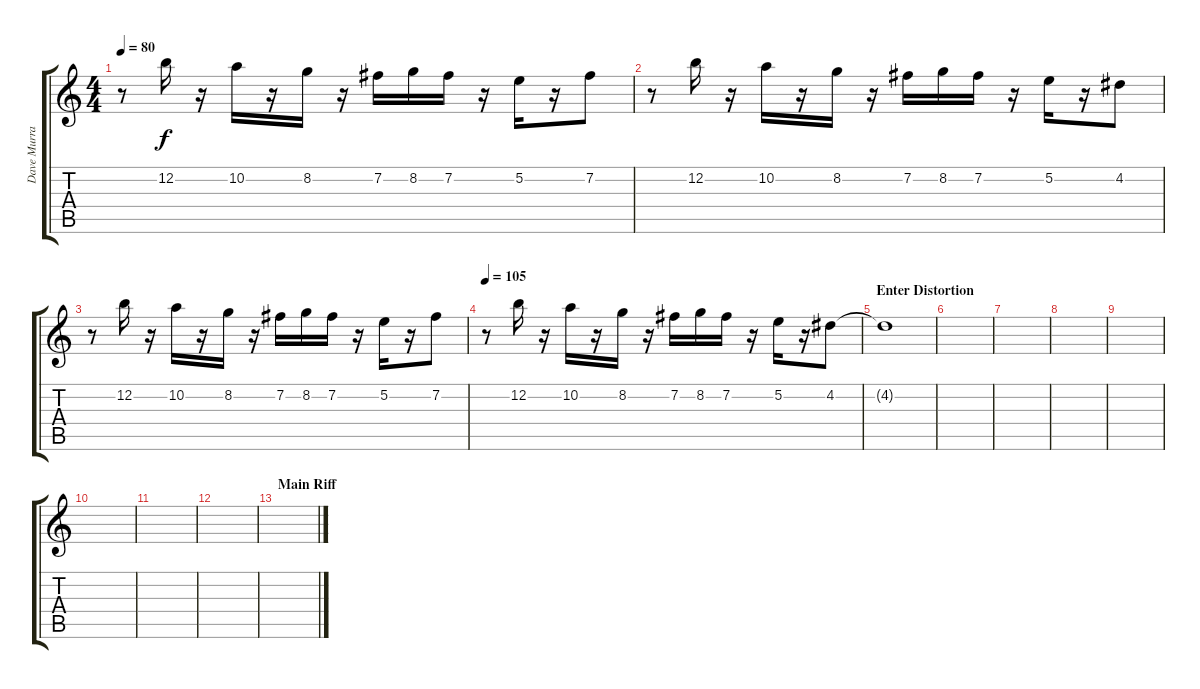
\track ("Dave Murray (Clean Guitar)" "Dave Murra") {instrument electricguitarclean}
\staff {score tabs}
\tuning (E4 B3 G3 D3 A2 E2) {hide}
\ts (4 4)
\tempo 80
\clef g2
\ks c
r.8{dy f} 12.2.16 r.16 10.2.16 r.16 8.2.16 r.16 7.2.16 8.2.16 7.2.16 r.16 5.2.16 r.16 7.2.8 |
r.8 12.2.16 r.16 10.2.16 r.16 8.2.16 r.16 7.2.16 8.2.16 7.2.16 r.16 5.2.16 r.16 4.2.8 |
r.8 12.2.16 r.16 10.2.16 r.16 8.2.16 r.16 7.2.16 8.2.16 7.2.16 r.16 5.2.16 r.16 7.2.8 |
\tempo 105
r.8 12.2.16 r.16 10.2.16 r.16 8.2.16 r.16 7.2.16 8.2.16 7.2.16 r.16 5.2.16 r.16 4.2.8 |
\section ("" "Enter Distortion")
4.2{t}.1 |
|
|
|
|
|
|
|
\section ("" "Main Riff")
